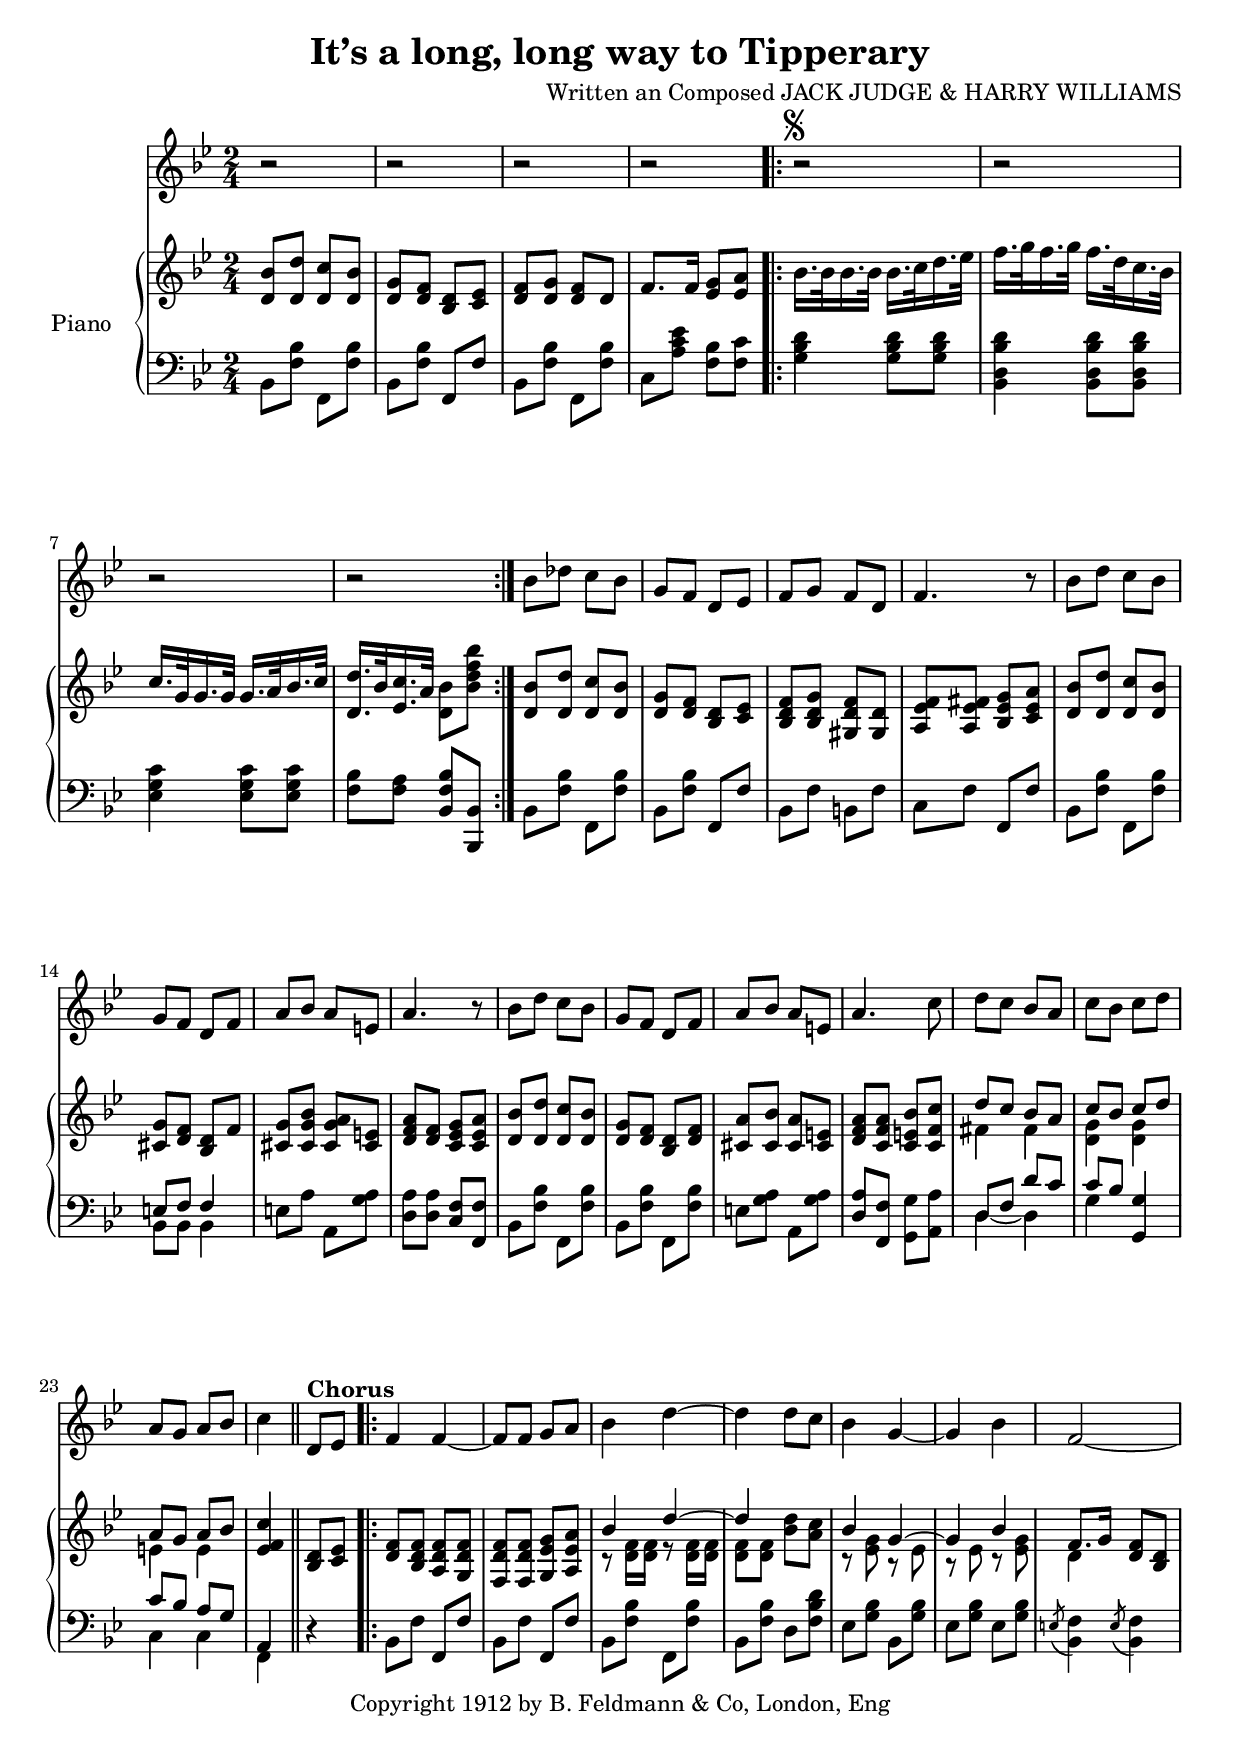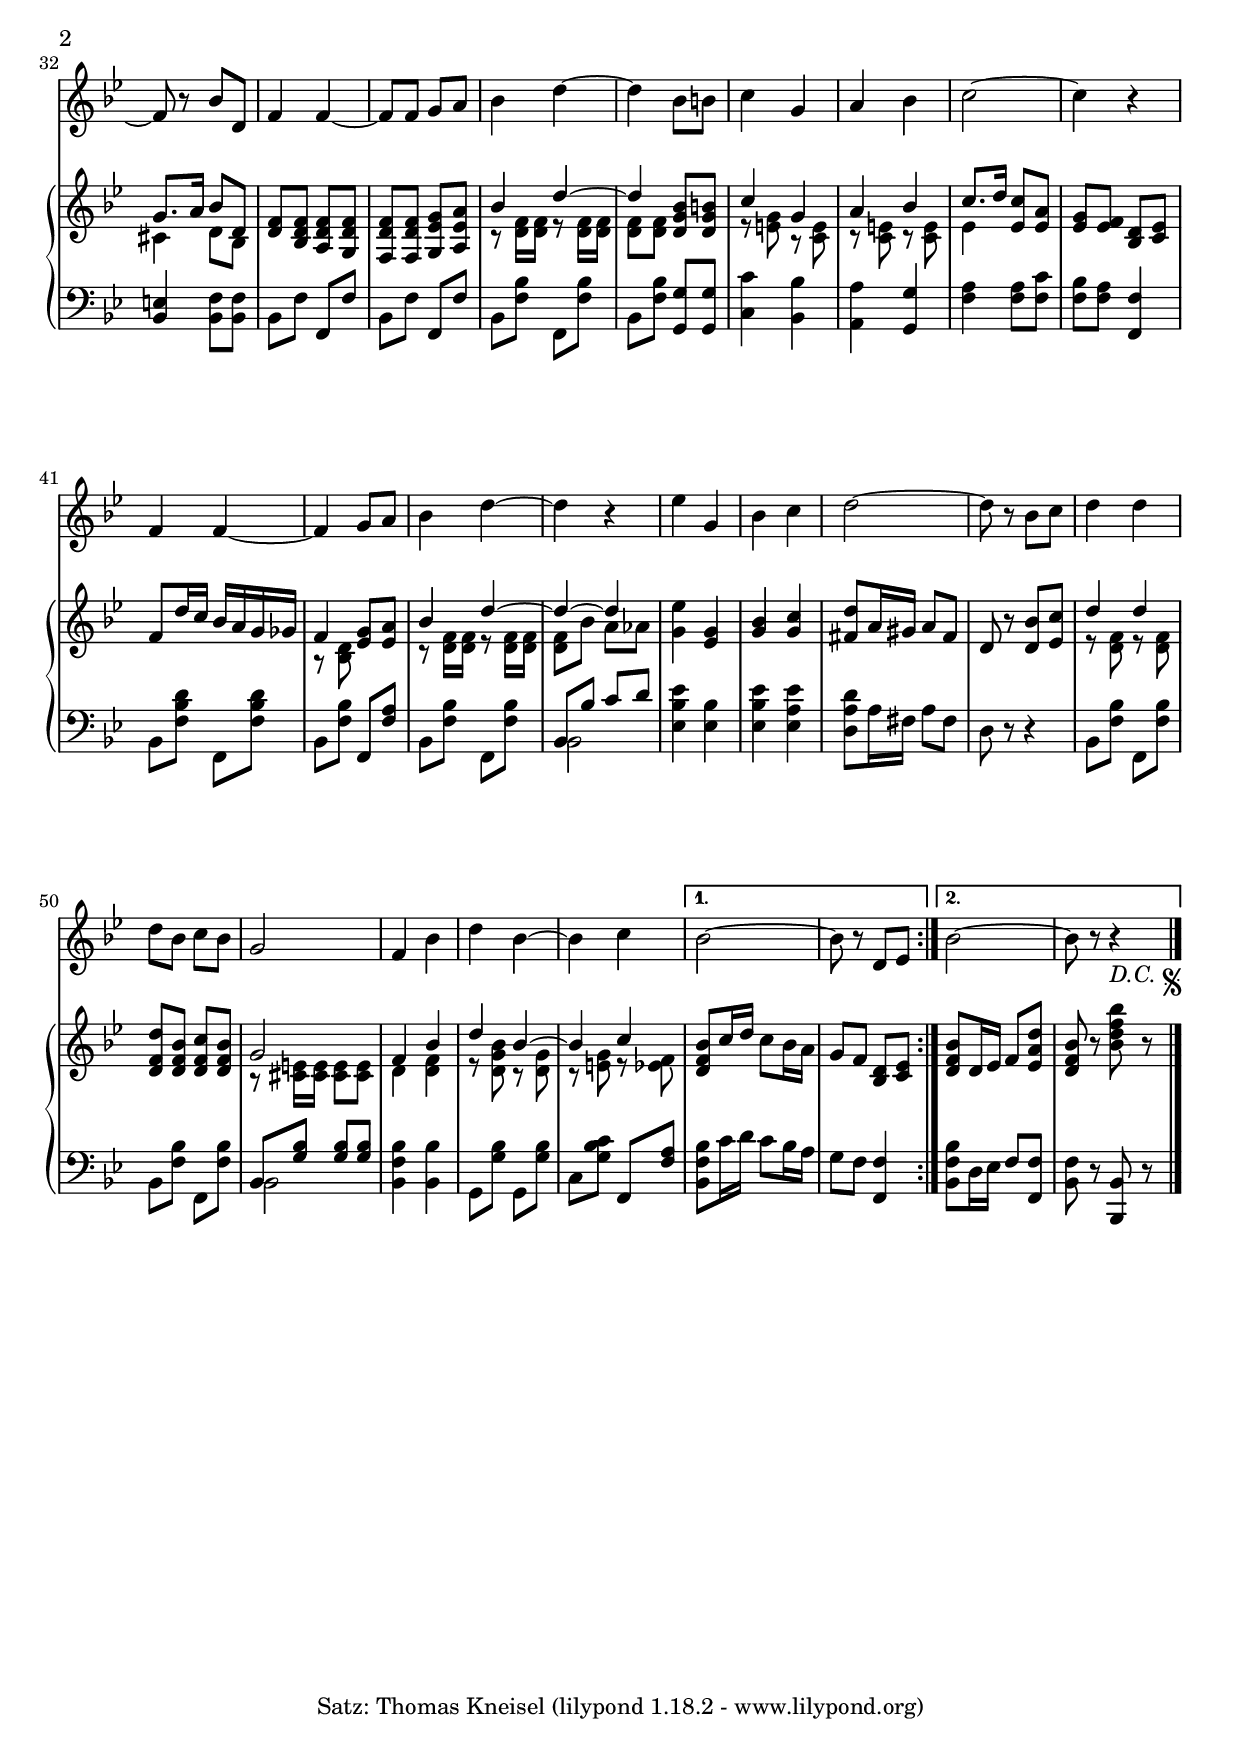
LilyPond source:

\version "2.18.2"

\header {
  % The following fields are centered
  %dedication = "Dedication"
  title = "It’s a long, long way to Tipperary"
  % subtitle = "subtitle"
  %subsubtitle = "Subsubtitle"

  % The following fields are evenly spread on one line
  % the field "instrument" also appears on following pages
  %instrument = \markup \with-color #green "Instrument"
  % poet = "poet"
  composer = "Written an Composed JACK JUDGE & HARRY WILLIAMS"

  % The following fields are placed at opposite ends of the same line
  % meter = "Meter"
  % arranger = "arranger"
  % The following fields are centered at the bottom
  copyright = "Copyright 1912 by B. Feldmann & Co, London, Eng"
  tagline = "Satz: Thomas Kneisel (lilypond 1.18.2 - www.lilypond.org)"
}

singerMelody = \new Voice = "melody"
\relative c'' {
  \clef "treble" \key bes \major \time 2/4
  r2 |
  r2 |
  r2 |
  r2 |
  \repeat volta 2 {
    r2^\markup { \musicglyph #"scripts.segno" } |
    r2 |
    r2 |
    r2 |
  }

  bes8 des c bes |
  g8 f d es |
  f8 g f d |
  f4. r8 |
  bes8 d c bes |
  g8 f d f |
  a8 bes a e |
  a4. r8 |
  bes8 d c bes |
  g8 f d f |
  a8 bes a e |
  a4. c8|
  d8 c bes a |
  c8 bes c d |
  a8 g a bes |
  c4 \bar "||"  d,8^\markup { \bold Chorus } es |

  \repeat volta 2 {
    f4 f~ |
    f8 f g a |
    bes 4 d~ |
    d4 d8 c |
    bes4 g~ |
    g4  bes |
    f2~ |
    f8 r bes d, |
    f4 f~ |
    f8 f g a |
    bes4 d~ |
    d4 bes8 b |
    c4 g |
    a4 bes |
    c2~ |
    c4 r |
    f,4 f~ |
    f4 g8 a |
    bes4 d~ |
    d4 r |
    es4 g, |
    bes4 c |
    d2~ |
    d8 r bes c |
    d4 d |
    d8 bes c bes |
    g2 |
    f4 bes |
    d4 bes~ |
    bes4 c |
  }
  \alternative {
    {
      bes2~ |
      bes8 r d, es |
    }
    {
      bes'2~ |
      bes8 r r4_\markup { \italic D.C. \small \musicglyph #"scripts.segno" } |
      \bar "|."
    }
  }
}

pianoUpper = \new Voice \relative c' {
  \clef "treble" \key bes \major \time 2/4
  <d bes'>8 <d d'> < d c'> <d bes'> |
  <d g>8 <d f> <bes d> <c es> |
  <d f>8 <d g> <d f> d |
  f8. f16 <es g>8 <es a> |

  \repeat volta 2 {
    bes'16. bes 32 bes 16. bes 32 bes16. c32 d16. es32 |
    f16. g32 f16. g32 f16. d32 c16. bes32 |
    c16. g32 g16. g32 g16. a32 bes16. c32 |
    <d, d'>16. bes'32 <es, c'>16. a32 <d, bes'>8 <bes' d f bes> |
  }

  <d, bes'>8 <d d'> <d c'> <d bes'> |
  <d g>8 <d f> <bes d> <c es> |
  <bes d f>8 <bes d g> <gis d' f> <gis d'> |
  <a es' f>8 <a es' fis> <bes es g> <c es a> |
  <d bes'>8 <d d'> <d c'> <d bes'> |
  <cis g'>8 <d f> <bes d> f' |
  <cis g'>8 <cis g' bes> <cis g' a> <cis e> |
  <d f a>8 <d f> <c es g> <c es a> |
  <d bes'>8 <d d'> <d c'> <d bes'> |
  <d g>8 <d f> <bes d> <d f> |
  <cis a'>8 <cis bes'> <cis a'> <cis e> |
  <d f a>8 <c f a> <c e bes'> <c f c'> |
  << { d'8 c bes a } \\ { fis4 fis } >> |
  << { c'8 bes c d } \\ { <d, g>4 <d g> } >> |
  << { a'8 g a bes } \\ { e,4 e } >> |
  <es f c'>4 \bar "||"  <bes d>8 <c es> |

  \repeat volta 2 {
    <d f>8 <bes d f> <a d f> <g d' f> |
    <f d' f>8 <f d' f> <g es' g > <a es' a> |
    << { bes'4 d~ d s } \\ { r8 <d, f>16 <d f> r8 <d f>16 <d f> <d f>8 <d f> <bes' d> <a c> } >> |
    << { bes4 g~ g bes } \\ { r8 <es, g> r es r es r <es g> } >> |
    << { f8. g16  <d f>8 <bes d> } \\ { d4 s } >> |
    << { g8. a16  bes8 d, } \\ { cis4 d8 bes } >> |
    <d f>8 <bes d f> <a d f> <g d' f> |
    <f d' f>8 <f d' f> <g es' g> <a es' a> |
    << { bes'4 d~ d } \\ { r8 <d, f>16 <d f> r8 <d f>16 <d f> <d f>8 <d f>  } >> < d g bes>8 <d g b> |
    << { c'4 g } \\ { r8 <e g> r <c e> } >> |
    << { a'4 bes } \\ { r8 <c, e> r <c e> } >> |
    << { c'8. d16 } \\ { es,4 } >> <es c'>8 <es a> |
    <es g>8 <es f> <bes d> <c es> |
    f8 d'16 c bes a g ges |
    << { f4 } \\ { r8 <bes, d> } >> <es g> <es a> |
    << { bes'4 d~ d~ d } \\ { r8 <d, f>16 <d f> r8 <d f>16 <d f> <d f>8 bes' a as } >> |
    <g es'>4 <es g> |
    <g bes>4 <g c> |
    <fis d'>8 a16 gis a8 fis |
    d8 r <d bes'> <es c'> |
    << { d'4 d } \\ { r8 <d, f> r <d f> } >> |
    <d f d'>8 <d f bes> <d f c'> <d f bes> |
    << { g2 f4 bes } \\ { r8 <cis, e>16 <cis e> <cis e>8 <cis e> d4 <d f> } >> |
    << { d'4 bes~ bes c } \\ { r8 <d, g bes> r <d g> r <e g> r <es f> } >> |
  }
  \alternative {
    {
      < d f bes>8 c'16 d c8 bes16 a |
      g8 f <bes, d> <c es> |
    }
    {
      <d f bes>8 d16 es f8 <es a d> |
      <d f bes>8 r <bes' d f bes> r |
      \bar "|."
    }
  }
}

pianoLower = \new Voice \relative c' {
  \clef "bass" \key bes \major \time 2/4
  bes,8 <f' bes> f, <f' bes> |
  bes,8 <f' bes> f, f' |
  bes,8 <f' bes> f, <f' bes> |
  c8 <a' c es> <f bes> <f c'> |

  \repeat volta 2 {
    <g bes d>4 <g bes d>8<g bes d> |
    <bes, d bes' d>4 <bes d bes' d>8 <bes d bes' d> |
    <es g c>4 <es g c>8 <es g c> |
    <f bes>8 <f a> <bes, f' bes> <bes, bes'> |
  }

  bes'8 <f' bes> f, <f' bes> |
  bes,8 <f' bes> f, f' |
  bes,8 f' b, f' |
  c8 f f, f' |
  bes,8 <f' bes> f, <f' bes> |
  << { e8 f f4 } \\ { bes,8 bes bes4 } >> |
  e8 a a, <g' a> |
  <d a'>8 <d a'> <c f> <f, f'> |
  bes8 <f' bes> f, <f' bes> |
  bes,8 <f' bes> f, <f' bes> |
  e8 <g a> a, <g'a> |
  <d a'>8 <f, f'> <g g'> <a a'> |
  << { d8 f d' c } \\ { d,4~ d } >> |
  << { c'8 bes <g, g'>4 } \\ { g'4 s } >> |
  << { c8 bes a g } \\ { c,4 c } >> |
  << { a4 } \\ { f4 } >> \bar "||"  r4 |

  \repeat volta 2 {
    bes8 f' f, f' |
    bes,8 f' f, f' |
    bes,8 <f' bes> f, <f' bes> |
    bes,8 <f' bes> d <f bes d> |
    es8 <g bes> bes, <g' bes> |
    es8 <g bes> es <g bes> |
    \acciaccatura e8 <bes f'>4 \acciaccatura e8 <bes f'>4 |
    <bes e >4 <bes f'>8 <bes f'> |
    bes8 f' f, f' |
    bes,8 f' f, f' |
    bes,8 <f' bes> f, <f' bes> |
    bes,8 <f' bes> <g, g'> <g g'> |
    <c c'>4 <bes bes'> |
    <a a'> <g g'> |
    <f' a>4 <f a>8 <f c'> |
    <f bes>8 <f a> <f, f'>4 |
    bes8 <f' bes d> f, <f' bes d> |
    bes,8 <f' bes> f, <f' a> |
    bes,8 <f' bes> f, <f' bes> |
    << { bes, bes' c d } \\ { bes,2 } >> |
    <es bes' es>4 <es bes'> |
    <es bes' es>4 <es a es'> |
    <d a' d>8 a'16 fis a8 fis |
    d8 r r4 |
    bes8 <f' bes> f, <f' bes> |
    bes,8 <f' bes> f, <f' bes> |
    << { bes,8 <g' bes> <g bes> <g bes> } \\ { bes,2 } >> |
    <bes f' bes>4 <bes bes'> |
    g8 <g' bes> g, <g' bes> |
    c,8 <g' bes c> f, <f' a> |
  }
  \alternative {
    {
      <bes, f' bes>8 c'16 d c8 bes16 a |
      g8 f <f, f'>4 |
    }
    {
      <bes f' bes>8 d16 es f8 <f, f'> |
      <bes f'>8 r <bes, bes'> r |
      \bar "|."
    }
  }
}

\book {
  % This is for printing
  \score {
    <<
      \singerMelody
      \new PianoStaff {
        <<
          \set PianoStaff.instrumentName = #"Piano  "
          \new Staff { \pianoUpper }
          \new Staff { \pianoLower }
        >>
      }
    >>


    \layout { }
  }

  % This is to create proper MIDI output
  \score {
    \singerMelody

    \midi { }
  }
}
